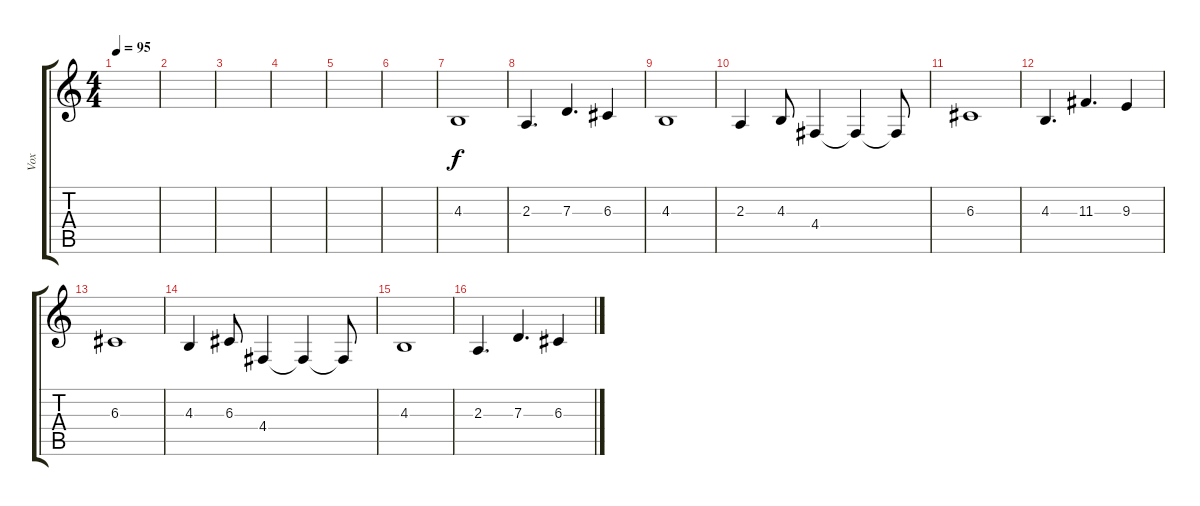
\track ("Vox" "Vox") {instrument choiraahs}
\staff {score tabs}
\tuning (E4 B3 G3 D3 A2 D2) {hide}
\ts (4 4)
\tempo 95
\clef g2
\ks c
|
|
|
|
|
|
4.3.1 |
2.3.4{d} 7.3.4{d} 6.3.4 |
4.3.1 |
2.3.4 4.3.8 4.4.4 4.4{t}.4 4.4{t}.8 |
6.3.1 |
4.3.4{d} 11.3.4{d} 9.3.4 |
6.3.1 |
4.3.4 6.3.8 4.4.4 4.4{t}.4 4.4{t}.8 |
4.3.1 |
2.3.4{d} 7.3.4{d} 6.3.4
